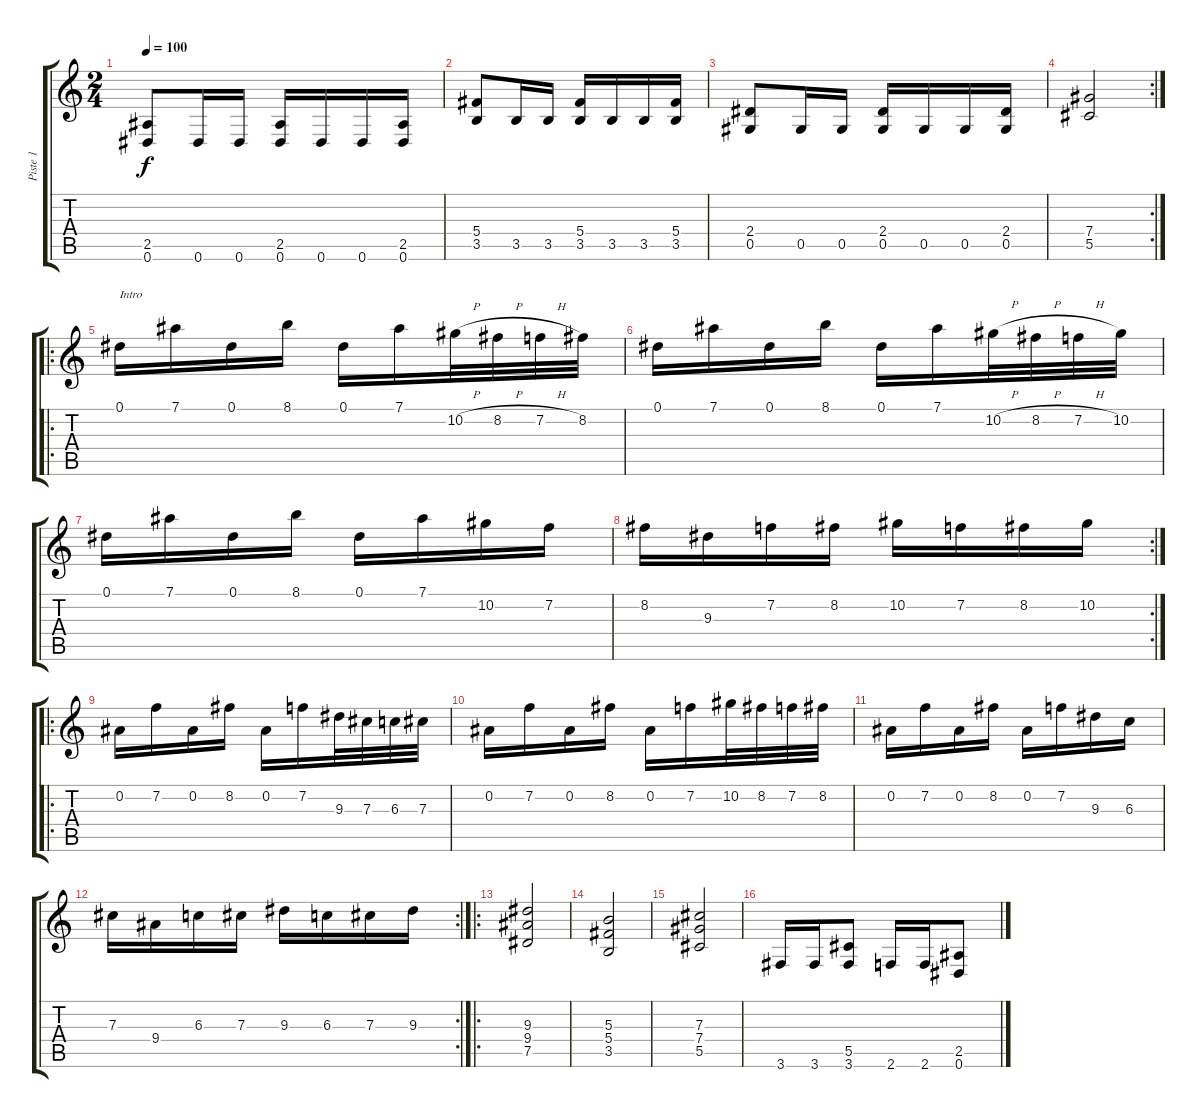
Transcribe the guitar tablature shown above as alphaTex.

\track ("Piste 1" "Piste 1") {instrument distortionguitar}
\staff {score tabs}
\tuning (Eb4 Bb3 Gb3 Db3 Ab2 Eb2) {hide}
\ts (2 4)
\tempo 100
\clef g2
\ks c
(2.5 0.6).8{dy f} 0.6.16 0.6.16 (2.5 0.6).16 0.6.16 0.6.16 (2.5 0.6).16 |
(5.4 3.5).8 3.5.16 3.5.16 (5.4 3.5).16 3.5.16 3.5.16 (5.4 3.5).16 |
(2.4 0.5).8 0.5.16 0.5.16 (2.4 0.5).16 0.5.16 0.5.16 (2.4 0.5).16 |
\rc 2
(7.4 5.5).2 |
\ro
0.1.16{txt "Intro"} 7.1.16 0.1.16 8.1.16 0.1.16 7.1.16 10.2{h}.32 8.2{h}.32 7.2{h}.32 8.2.32 |
0.1.16 7.1.16 0.1.16 8.1.16 0.1.16 7.1.16 10.2{h}.32 8.2{h}.32 7.2{h}.32 10.2.32 |
0.1.16 7.1.16 0.1.16 8.1.16 0.1.16 7.1.16 10.2.16 7.2.16 |
\rc 2
8.2.16 9.3.16 7.2.16 8.2.16 10.2.16 7.2.16 8.2.16 10.2.16 |
\ro
0.2.16 7.2.16 0.2.16 8.2.16 0.2.16 7.2.16 9.3.32 7.3.32 6.3.32 7.3.32 |
0.2.16 7.2.16 0.2.16 8.2.16 0.2.16 7.2.16 10.2.32 8.2.32 7.2.32 8.2.32 |
0.2.16 7.2.16 0.2.16 8.2.16 0.2.16 7.2.16 9.3.16 6.3.16 |
\rc 2
7.3.16 9.4.16 6.3.16 7.3.16 9.3.16 6.3.16 7.3.16 9.3.16 |
\ro
(9.3 9.4 7.5).2 |
(5.3 5.4 3.5).2 |
(7.3 7.4 5.5).2 |
3.6.16 3.6.16 (5.5 3.6).8 2.6.16 2.6.16 (2.5 0.6).8
